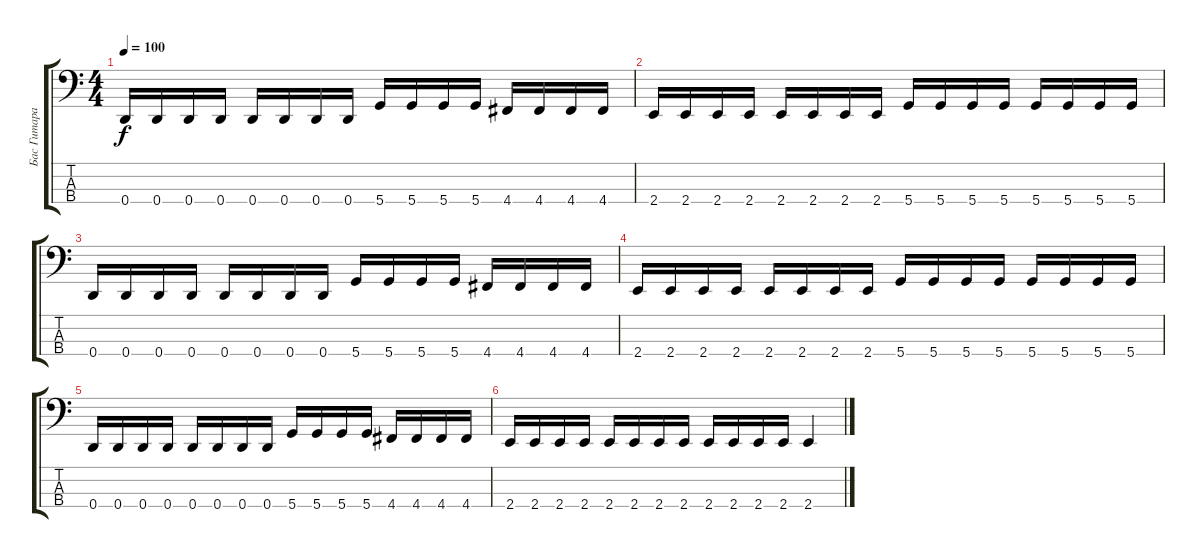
\track ("Бас Гитара (Cone)" "Бас Гитара") {instrument electricbasspick}
\staff {score tabs}
\tuning (G2 D2 A1 D1) {hide}
\ts (4 4)
\tempo 100
\clef f4
\ks c
0.4.16{dy f} 0.4.16 0.4.16 0.4.16 0.4.16 0.4.16 0.4.16 0.4.16 5.4.16 5.4.16 5.4.16 5.4.16 4.4.16 4.4.16 4.4.16 4.4.16 |
2.4.16 2.4.16 2.4.16 2.4.16 2.4.16 2.4.16 2.4.16 2.4.16 5.4.16 5.4.16 5.4.16 5.4.16 5.4.16 5.4.16 5.4.16 5.4.16 |
0.4.16 0.4.16 0.4.16 0.4.16 0.4.16 0.4.16 0.4.16 0.4.16 5.4.16 5.4.16 5.4.16 5.4.16 4.4.16 4.4.16 4.4.16 4.4.16 |
2.4.16 2.4.16 2.4.16 2.4.16 2.4.16 2.4.16 2.4.16 2.4.16 5.4.16 5.4.16 5.4.16 5.4.16 5.4.16 5.4.16 5.4.16 5.4.16 |
0.4.16 0.4.16 0.4.16 0.4.16 0.4.16 0.4.16 0.4.16 0.4.16 5.4.16 5.4.16 5.4.16 5.4.16 4.4.16 4.4.16 4.4.16 4.4.16 |
2.4.16 2.4.16 2.4.16 2.4.16 2.4.16 2.4.16 2.4.16 2.4.16 2.4.16 2.4.16 2.4.16 2.4.16 2.4.4
